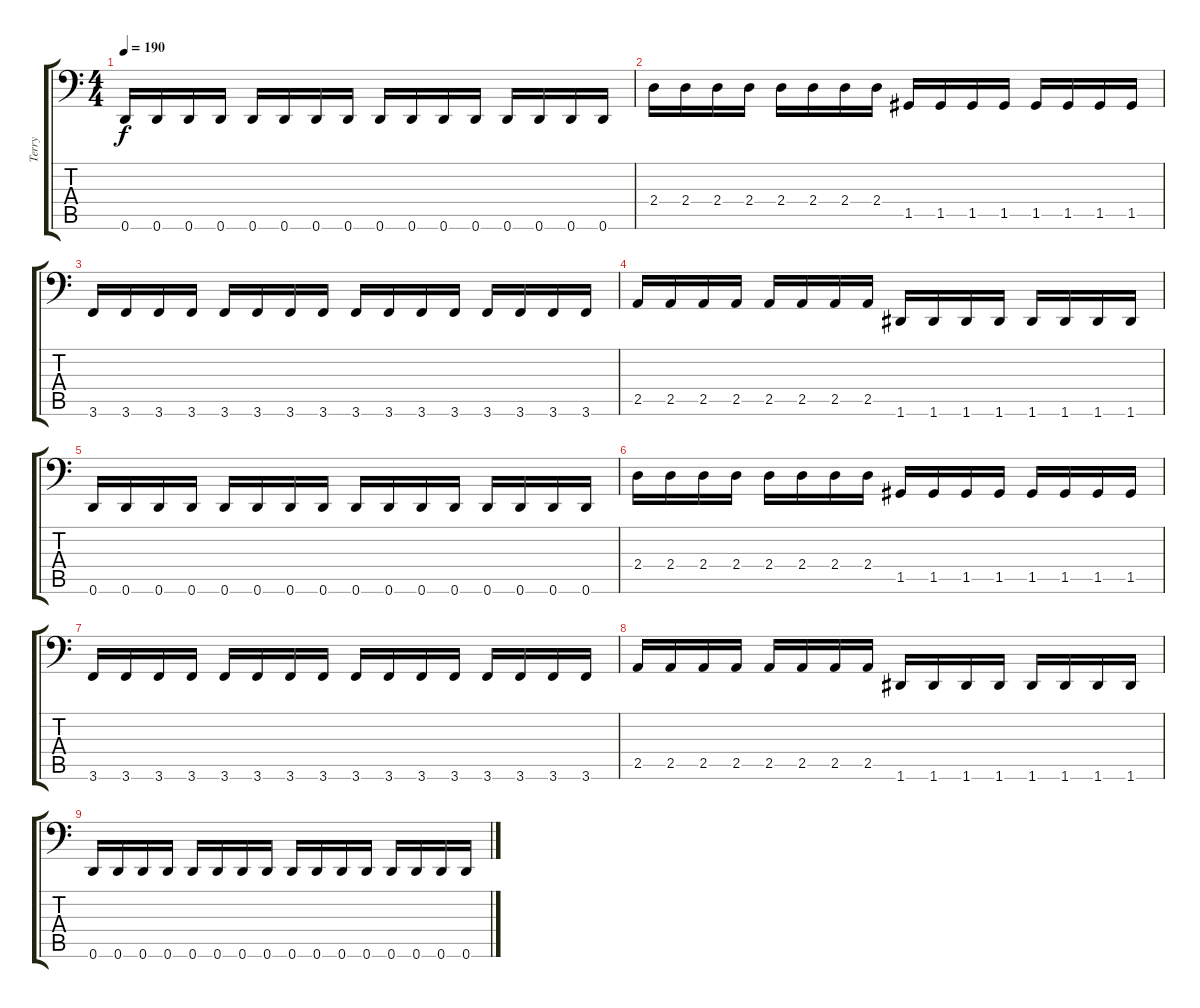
\track ("Terry" "Terry") {instrument electricbasspick}
\staff {score tabs}
\tuning (D3 A2 F2 C2 G1 D1) {hide}
\ts (4 4)
\tempo 190
\clef f4
\ks c
0.6.16{dy f} 0.6.16 0.6.16 0.6.16 0.6.16 0.6.16 0.6.16 0.6.16 0.6.16 0.6.16 0.6.16 0.6.16 0.6.16 0.6.16 0.6.16 0.6.16 |
2.4.16 2.4.16 2.4.16 2.4.16 2.4.16 2.4.16 2.4.16 2.4.16 1.5.16 1.5.16 1.5.16 1.5.16 1.5.16 1.5.16 1.5.16 1.5.16 |
3.6.16 3.6.16 3.6.16 3.6.16 3.6.16 3.6.16 3.6.16 3.6.16 3.6.16 3.6.16 3.6.16 3.6.16 3.6.16 3.6.16 3.6.16 3.6.16 |
2.5.16 2.5.16 2.5.16 2.5.16 2.5.16 2.5.16 2.5.16 2.5.16 1.6.16 1.6.16 1.6.16 1.6.16 1.6.16 1.6.16 1.6.16 1.6.16 |
0.6.16 0.6.16 0.6.16 0.6.16 0.6.16 0.6.16 0.6.16 0.6.16 0.6.16 0.6.16 0.6.16 0.6.16 0.6.16 0.6.16 0.6.16 0.6.16 |
2.4.16 2.4.16 2.4.16 2.4.16 2.4.16 2.4.16 2.4.16 2.4.16 1.5.16 1.5.16 1.5.16 1.5.16 1.5.16 1.5.16 1.5.16 1.5.16 |
3.6.16 3.6.16 3.6.16 3.6.16 3.6.16 3.6.16 3.6.16 3.6.16 3.6.16 3.6.16 3.6.16 3.6.16 3.6.16 3.6.16 3.6.16 3.6.16 |
2.5.16 2.5.16 2.5.16 2.5.16 2.5.16 2.5.16 2.5.16 2.5.16 1.6.16 1.6.16 1.6.16 1.6.16 1.6.16 1.6.16 1.6.16 1.6.16 |
0.6.16 0.6.16 0.6.16 0.6.16 0.6.16 0.6.16 0.6.16 0.6.16 0.6.16 0.6.16 0.6.16 0.6.16 0.6.16 0.6.16 0.6.16 0.6.16
